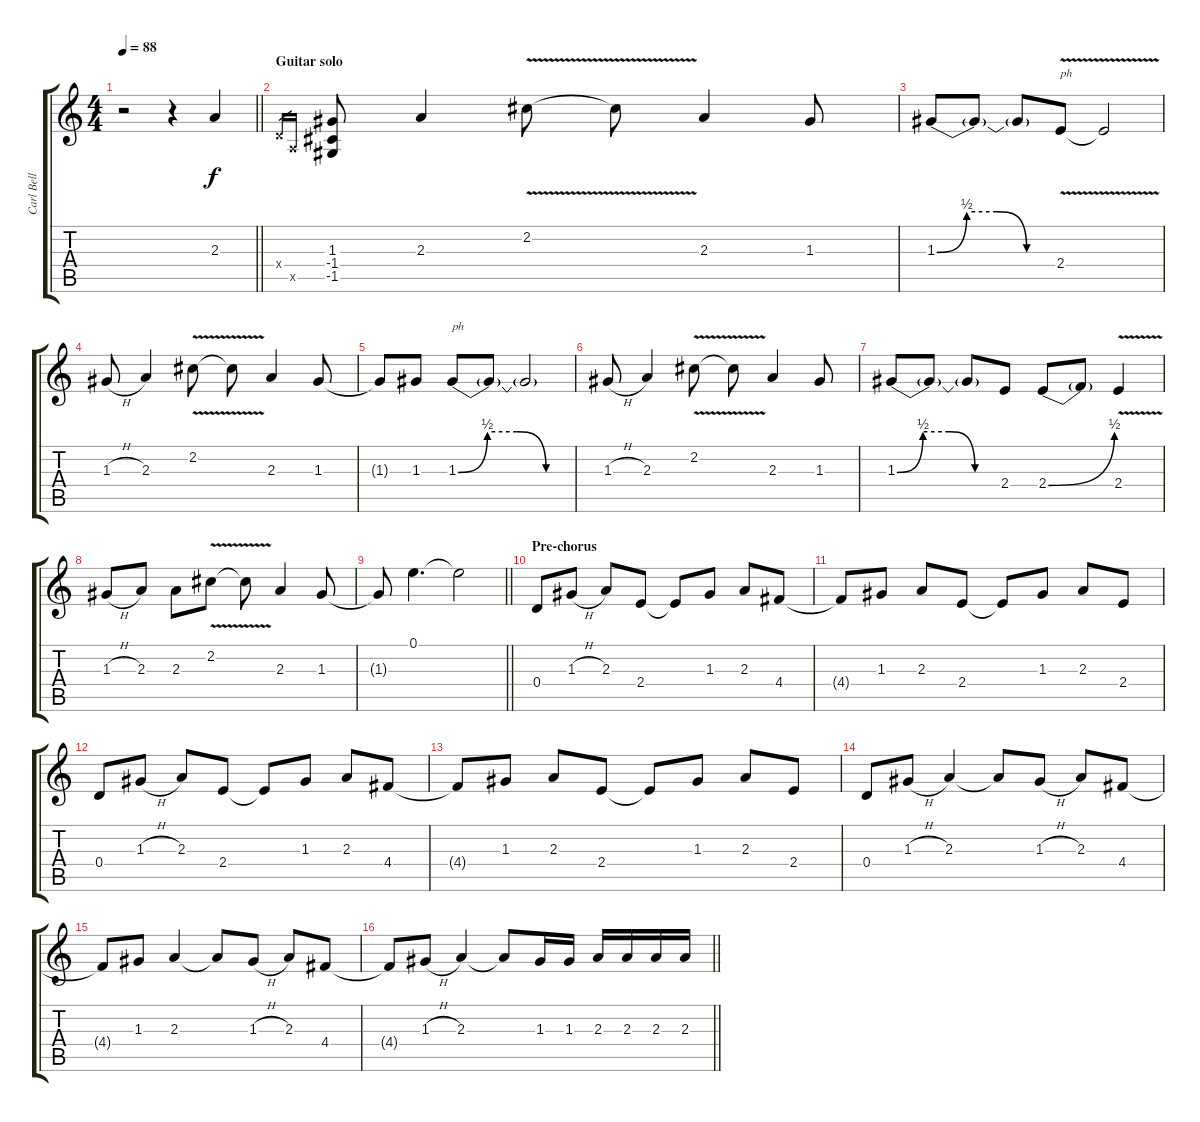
\track ("Carl Bell (Lead Guitar)" "Carl Bell ") {instrument overdrivenguitar}
\staff {score tabs}
\tuning (E4 B3 G3 D3 A2 E2) {hide}
\ts (4 4)
\tempo 88
\clef g2
\barLineRight lightlight
\ks c
r.2{dy f} r.4 2.3.4 |
\section ("" "Guitar solo")
0.4{x}.16{gr} 0.5{x}.16{gr} (1.3 -1.4 -1.5).8{volume 16} 2.3.4 2.2{v}.8 2.2{t}.8 2.3.4 1.3.8 |
1.3{be (custom 0 0 15 2 30 2 45 0 60 0)}.8 1.3{t}.8 1.3{t}.8 2.4{v}.8{txt "ph"} 2.4{t}.2 |
1.3{h}.8 2.3.4 2.2{v}.8 2.2{t}.8 2.3.4 1.3.8 |
1.3{t}.8 1.3.8 1.3{be (custom 0 0 15 2 30 2 45 0 60 0)}.8{txt "ph"} 1.3{t}.8 1.3{t}.2 |
1.3{h}.8 2.3.4 2.2{v}.8 2.2{t}.8 2.3.4 1.3.8 |
1.3{be (custom 0 0 15 2 30 2 45 0 60 0)}.8 1.3{t}.8 1.3{t}.8 2.4.8 2.4{be (bend 0 0 60 2)}.8 2.4{t}.8 2.4{v}.4 |
1.3{h}.8 2.3.8 2.3.8 2.2{v}.8 2.2{t}.8 2.3.4 1.3.8 |
\barLineRight lightlight
1.3{t}.8 0.1.4{d} 0.1{t}.2 |
\section ("" "Pre-chorus")
0.4.8{volume 13} 1.3{h}.8 2.3.8 2.4.8 2.4{t}.8 1.3.8 2.3.8 4.4.8 |
4.4{t}.8 1.3.8 2.3.8 2.4.8 2.4{t}.8 1.3.8 2.3.8 2.4.8 |
0.4.8 1.3{h}.8 2.3.8 2.4.8 2.4{t}.8 1.3.8 2.3.8 4.4.8 |
4.4{t}.8 1.3.8 2.3.8 2.4.8 2.4{t}.8 1.3.8 2.3.8 2.4.8 |
0.4.8 1.3{h}.8 2.3.4 2.3{t}.8 1.3{h}.8 2.3.8 4.4.8 |
4.4{t}.8 1.3.8 2.3.4 2.3{t}.8 1.3{h}.8 2.3.8 4.4.8 |
\barLineRight lightlight
4.4{t}.8 1.3{h}.8 2.3.4 2.3{t}.8 1.3.16 1.3.16 2.3.16 2.3.16 2.3.16 2.3.16
